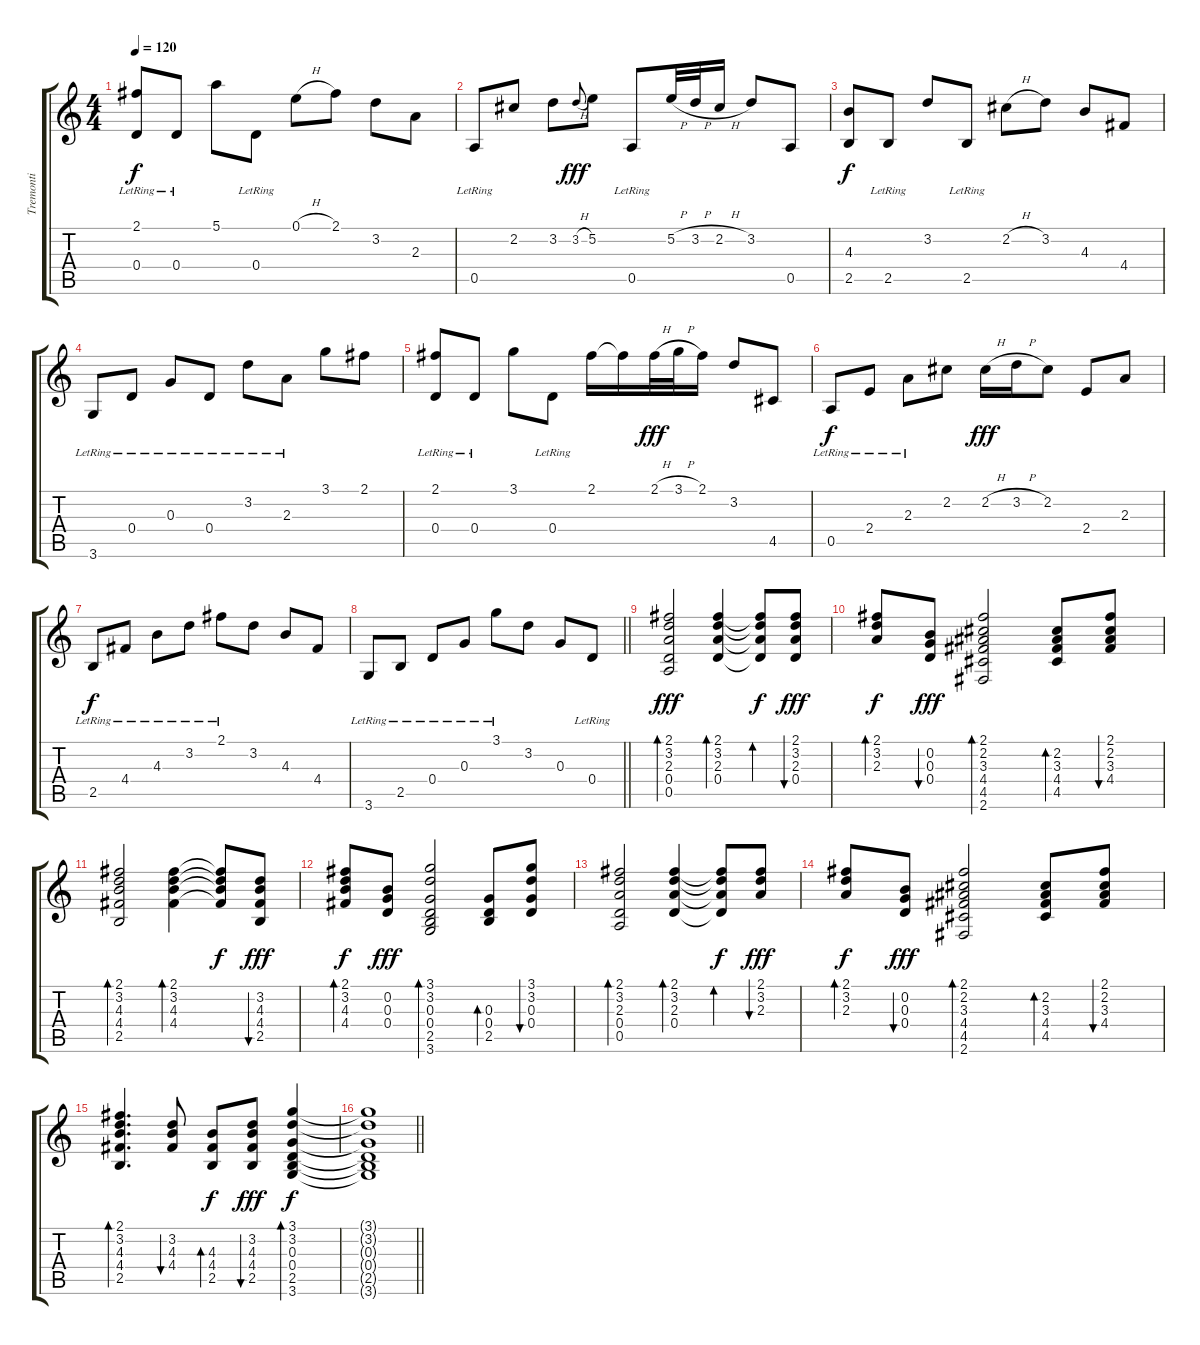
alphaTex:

\track ("Tremonti" "Tremonti") {instrument electricguitarclean}
\staff {score tabs}
\tuning (E4 B3 G3 D3 A2 E2) {hide}
\ts (4 4)
\tempo 120
\clef g2
\ks c
(2.1 0.4{lr}).8{dy f} 0.4{lr}.8 5.1.8 0.4{lr}.8 0.1{h}.8 2.1.8 3.2.8 2.3.8 |
0.5{lr}.8 2.2.8 3.2.8 3.2{h}.8{gr onbeat dy fff} 5.2.8 0.5{lr}.8 5.2{h}.32 3.2{h}.32 2.2{h}.16 3.2.8 0.5.8 |
(4.3 2.5).8{dy f} 2.5{lr}.8 3.2.8 2.5{lr}.8 2.2{h}.8 3.2.8 4.3.8 4.4.8 |
3.6{lr}.8 0.4{lr}.8 0.3{lr}.8 0.4{lr}.8 3.2{lr}.8 2.3{lr}.8 3.1.8 2.1.8 |
(2.1 0.4{lr}).8 0.4{lr}.8 3.1.8 0.4{lr}.8 2.1.16 2.1{t}.16 2.1{h}.32{dy fff} 3.1{h}.32 2.1.16 3.2.8 4.5.8 |
0.5{lr}.8{dy f} 2.4{lr}.8 2.3{lr}.8 2.2.8 2.2{h}.16{dy fff} 3.2{h}.16 2.2.8 2.4.8 2.3.8 |
2.5{lr}.8{dy f} 4.4{lr}.8 4.3{lr}.8 3.2{lr}.8 2.1{lr}.8 3.2.8 4.3.8 4.4.8 |
\barLineRight lightlight
3.6{lr}.8 2.5{lr}.8 0.4{lr}.8 0.3{lr}.8 3.1{lr}.8 3.2.8 0.3.8 0.4{lr}.8 |
(2.1 3.2 2.3 0.4 0.5).2{bd 120 dy fff volume 6 balance 10} (2.1 3.2 2.3 0.4).4{bd 240} (2.1{t} 3.2{t} 2.3{t} 0.4{t}).8{bd 60 dy f} (2.1 3.2 2.3 0.4).8{bu 30 dy fff} |
(2.1 3.2 2.3).8{bd 60 dy f} (0.2 0.3 0.4).8{bu 60 dy fff} (2.1 2.2 3.3 4.4 4.5 2.6).2{bd 60} (2.2 3.3 4.4 4.5).8{bd 60} (2.1 2.2 3.3 4.4).8{bu 60} |
(2.1 3.2 4.3 4.4 2.5).2{bd 120} (2.1 3.2 4.3 4.4).4{bd 60} (2.1{t} 3.2{t} 4.3{t} 4.4{t}).8{dy f} (3.2 4.3 4.4 2.5).8{bu 60 dy fff} |
(2.1 3.2 4.3 4.4).8{bd 60 dy f} (0.2 0.3 0.4).8{dy fff} (3.1 3.2 0.3 0.4 2.5 3.6).2{bd 60} (0.3 0.4 2.5).8{bd 60} (3.1 3.2 0.3 0.4).8{bu 60} |
(2.1 3.2 2.3 0.4 0.5).2{bd 120} (2.1 3.2 2.3 0.4).4{bd 240} (2.1{t} 3.2{t} 2.3{t} 0.4{t}).8{bd 60 dy f} (2.1 3.2 2.3).8{bu 30 dy fff} |
(2.1 3.2 2.3).8{bd 60 dy f} (0.2 0.3 0.4).8{bu 60 dy fff} (2.1 2.2 3.3 4.4 4.5 2.6).2{bd 60} (2.2 3.3 4.4 4.5).8{bd 60} (2.1 2.2 3.3 4.4).8{bu 60} |
(2.1 3.2 4.3 4.4 2.5).4{d bd 120} (3.2 4.3 4.4).8{bu 60} (4.3 4.4 2.5).8{bd 60 dy f} (3.2 4.3 4.4 2.5).8{bu 60 dy fff} (3.1 3.2 0.3 0.4 2.5 3.6).4{bd 60 dy f} |
\barLineRight lightlight
(3.1{t} 3.2{t} 0.3{t} 0.4{t} 2.5{t} 3.6{t}).1
